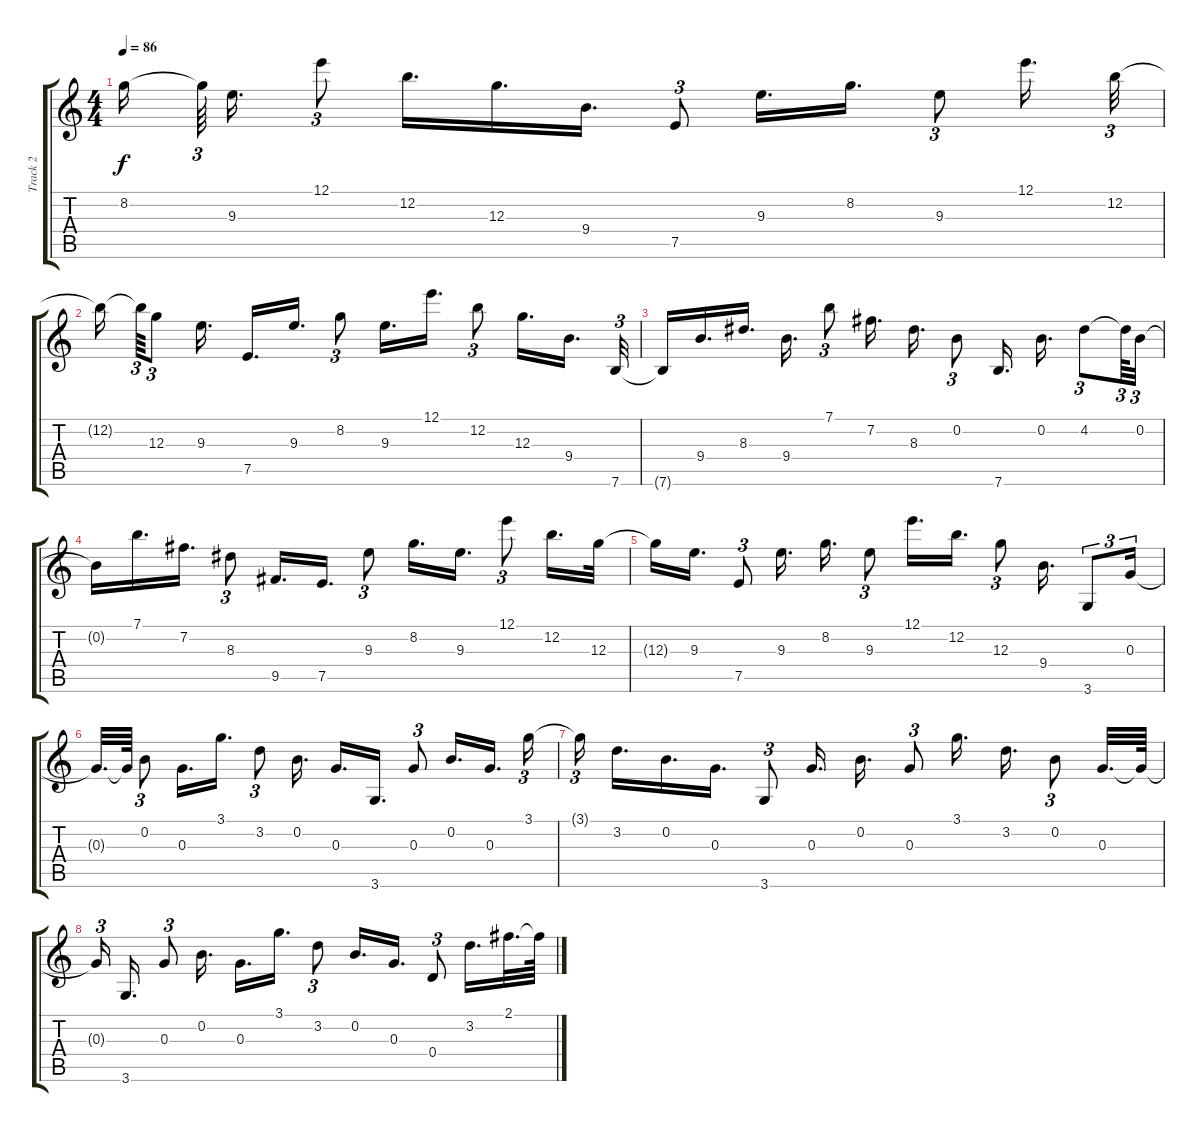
\track ("Track 2" "Track 2") {instrument acousticguitarsteel}
\staff {score tabs}
\tuning (E4 B3 G3 D3 A2 E2) {hide}
\ts (4 4)
\tempo 86
\clef g2
\ks c
8.2{t}.16{dy f} 8.2{t}.64{tu (3 2)} 9.3.16{d} 12.1.8{tu (3 2)} 12.2.16{d} 12.3.16{d} 9.4.16{d} 7.5.8{tu (3 2)} 9.3.16{d} 8.2.16{d} 9.3.8{tu (3 2)} 12.1.16{d} 12.2.32{tu (3 2)} |
12.2{t}.16 12.2{t}.64{tu (3 2)} 12.3.8{tu (3 2)} 9.3.16{d} 7.5.16{d} 9.3.16{d} 8.2.8{tu (3 2)} 9.3.16{d} 12.1.16{d} 12.2.8{tu (3 2)} 12.3.16{d} 9.4.16{d} 7.6.32{tu (3 2)} |
7.6{t}.16 9.4.16{d} 8.3.16{d} 9.4.16{d} 7.1.8{tu (3 2)} 7.2.16{d} 8.3.16{d} 0.2.8{tu (3 2)} 7.6.16{d} 0.2.16{d} 4.2.8{tu (3 2)} 4.2{t}.64{tu (3 2)} 0.2.32{tu (3 2)} |
0.2{t}.16 7.1.16{d} 7.2.16{d} 8.3.8{tu (3 2)} 9.5.16{d} 7.5.16{d} 9.3.8{tu (3 2)} 8.2.16{d} 9.3.16{d} 12.1.8{tu (3 2)} 12.2.16{d} 12.3.32 |
12.3{t}.16 9.3.16{d} 7.5.8{tu (3 2)} 9.3.16{d} 8.2.16{d} 9.3.8{tu (3 2)} 12.1.16{d} 12.2.16{d} 12.3.8{tu (3 2)} 9.4.16{d} 3.6.8{tu (3 2) volume 12} 0.3.16{tu (3 2)} |
0.3{t}.32{d} 0.3{t}.64 0.2.8{tu (3 2)} 0.3.16{d} 3.1.16{d} 3.2.8{tu (3 2)} 0.2.16{d} 0.3.16{d} 3.6.16{d} 0.3.8{tu (3 2)} 0.2.16{d} 0.3.16{d} 3.1.16{tu (3 2)} |
3.1{t}.16{tu (3 2)} 3.2.16{d} 0.2.16{d} 0.3.16{d} 3.6.8{tu (3 2)} 0.3.16{d} 0.2.16{d} 0.3.8{tu (3 2)} 3.1.16{d} 3.2.16{d} 0.2.8{tu (3 2)} 0.3.32{d} 0.3{t}.64 |
0.3{t}.16{tu (3 2)} 3.6.16{d} 0.3.8{tu (3 2)} 0.2.16{d} 0.3.16{d} 3.1.16{d} 3.2.8{tu (3 2)} 0.2.16{d} 0.3.16{d} 0.4.8{tu (3 2)} 3.2.16{d} 2.1.32{d} 2.1{t}.64
